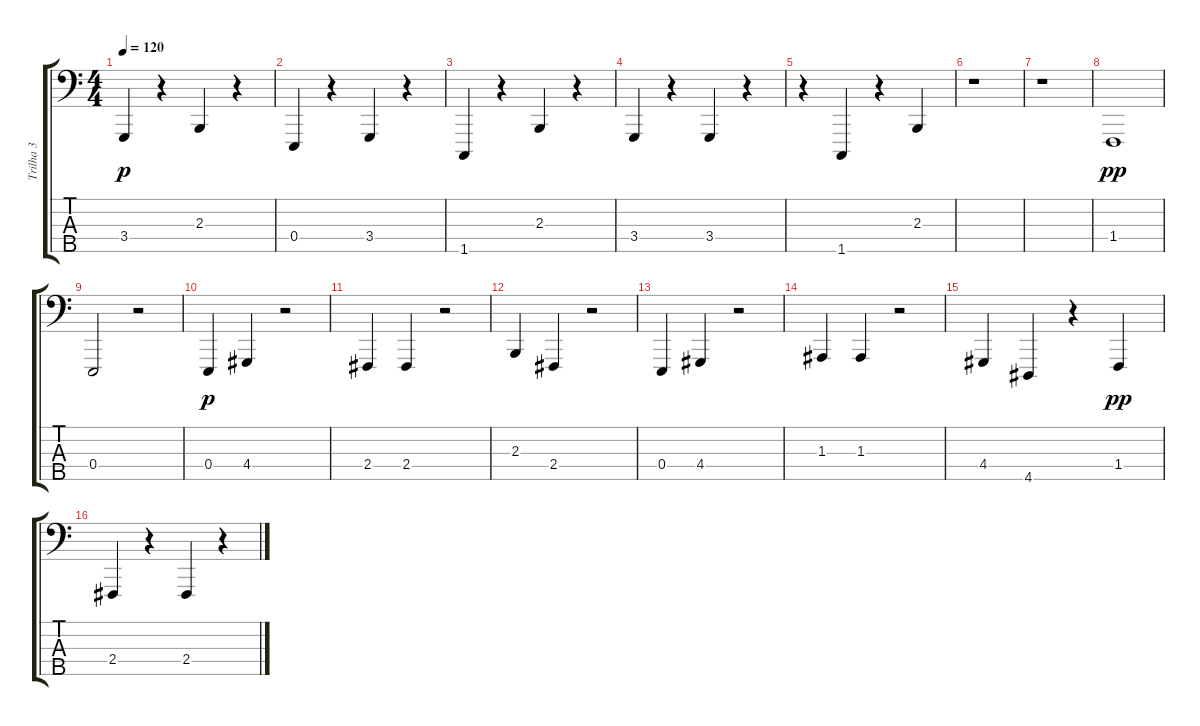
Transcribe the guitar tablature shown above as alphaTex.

\track ("Trilha 3" "Trilha 3") {instrument acousticgrandpiano}
\staff {score tabs}
\tuning (G2 D2 A1 E1 B0) {hide}
\ts (4 4)
\tempo 120
\clef f4
\ks c
3.4.4{dy p} r.4 2.3.4 r.4 |
0.4.4 r.4 3.4.4 r.4 |
1.5.4 r.4 2.3.4 r.4 |
3.4.4 r.4 3.4.4 r.4 |
r.4 1.5.4 r.4 2.3.4 |
r.1 |
r.1 |
1.4.1{dy pp} |
0.4.2 r.2 |
0.4.4{dy p} 4.4.4 r.2 |
2.4.4 2.4.4 r.2 |
2.3.4 2.4.4 r.2 |
0.4.4 4.4.4 r.2 |
1.3.4 1.3.4 r.2 |
4.4.4 4.5.4 r.4 1.4.4{dy pp} |
2.4.4 r.4 2.4.4 r.4
